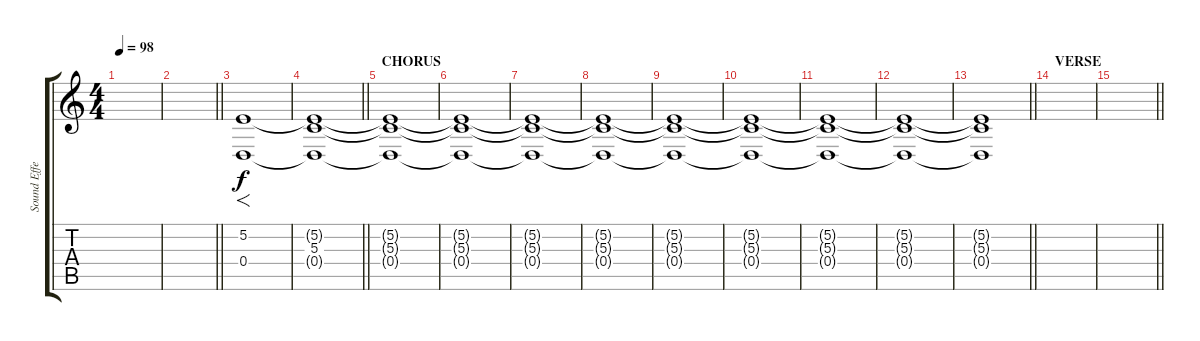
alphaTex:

\track ("Sound Effects" "Sound Effe") {instrument applause}
\staff {score tabs}
\tuning (E4 B3 G3 D3 A2 E2) {hide}
\ts (4 4)
\tempo 98
\clef g2
\ks c
|
\barLineRight lightlight
|
(5.2 0.4).1{f} |
\barLineRight lightlight
(5.2{t} 5.3 0.4{t}).1 |
\section ("" "CHORUS")
(5.2{t} 5.3{t} 0.4{t}).1{dy f volume 8} |
(5.2{t} 5.3{t} 0.4{t}).1 |
(5.2{t} 5.3{t} 0.4{t}).1 |
(5.2{t} 5.3{t} 0.4{t}).1 |
(5.2{t} 5.3{t} 0.4{t}).1 |
(5.2{t} 5.3{t} 0.4{t}).1 |
(5.2{t} 5.3{t} 0.4{t}).1 |
(5.2{t} 5.3{t} 0.4{t}).1 |
\barLineRight lightlight
(5.2{t} 5.3{t} 0.4{t}).1 |
\section ("" "VERSE")
|
\barLineRight lightlight
